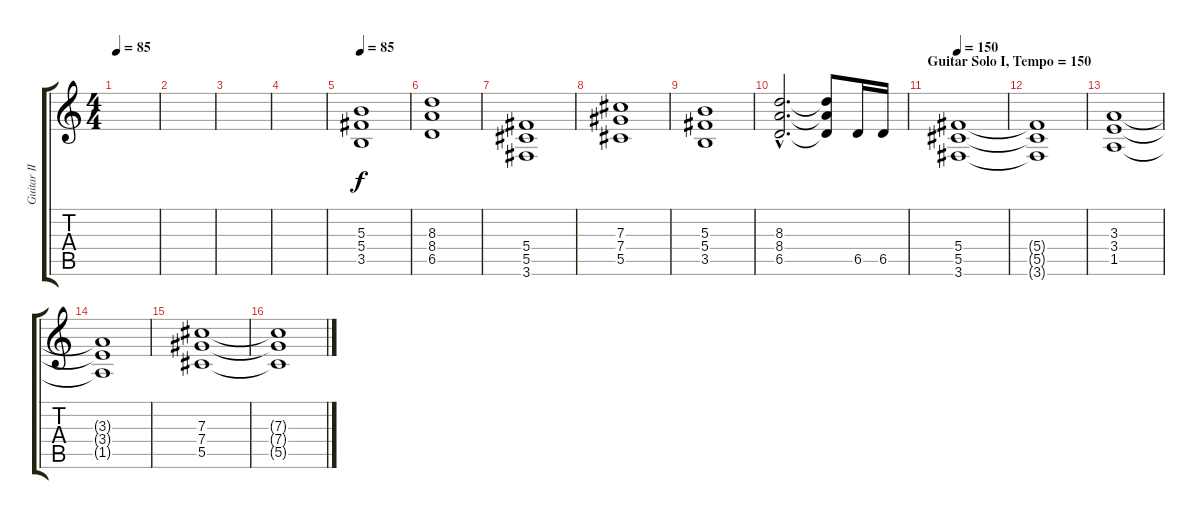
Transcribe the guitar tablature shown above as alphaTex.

\track ("Guitar II" "Guitar II") {instrument distortionguitar}
\staff {score tabs}
\tuning (Eb4 Bb3 Gb3 Db3 Ab2 Eb2) {hide}
\ts (4 4)
\tempo 85
\clef g2
\ks c
|
|
|
|
\tempo 85
(5.3 5.4 3.5).1{volume 13 instrument distortionguitar} |
(8.3 8.4 6.5).1 |
(5.4 5.5 3.6).1 |
(7.3 7.4 5.5).1 |
(5.3 5.4 3.5).1 |
(8.3{hac} 8.4{hac} 6.5{hac}).2{d} (8.3{t} 8.4{t} 6.5{t}).8 6.5.16 6.5.16 |
\section ("" "Guitar Solo I, Tempo = 150")
\tempo 150
(5.4 5.5 3.6).1 |
(5.4{t} 5.5{t} 3.6{t}).1 |
(3.3 3.4 1.5).1 |
(3.3{t} 3.4{t} 1.5{t}).1 |
(7.3 7.4 5.5).1 |
(7.3{t} 7.4{t} 5.5{t}).1
